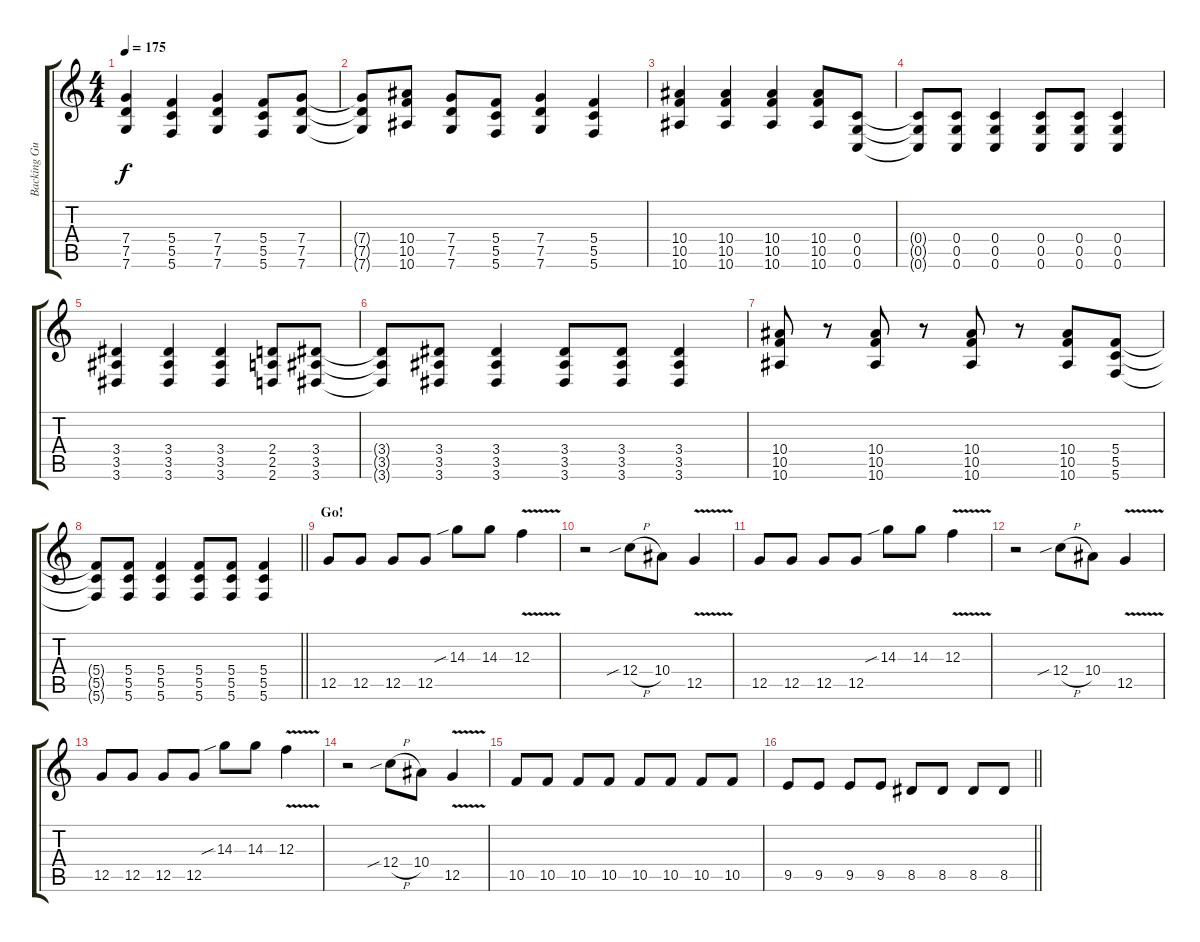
\track ("Backing Guitar" "Backing Gu") {instrument overdrivenguitar}
\staff {score tabs}
\tuning (D4 A3 F3 C3 G2 C2) {hide}
\ts (4 4)
\tempo 175
\clef g2
\ks c
(7.4 7.5 7.6).4{dy f volume 16} (5.4 5.5 5.6).4 (7.4 7.5 7.6).4 (5.4 5.5 5.6).8 (7.4 7.5 7.6).8 |
(7.4{t} 7.5{t} 7.6{t}).8 (10.4 10.5 10.6).8 (7.4 7.5 7.6).8 (5.4 5.5 5.6).8 (7.4 7.5 7.6).4 (5.4 5.5 5.6).4 |
(10.4 10.5 10.6).4 (10.4 10.5 10.6).4 (10.4 10.5 10.6).4 (10.4 10.5 10.6).8 (0.4 0.5 0.6).8 |
(0.4{t} 0.5{t} 0.6{t}).8 (0.4 0.5 0.6).8 (0.4 0.5 0.6).4 (0.4 0.5 0.6).8 (0.4 0.5 0.6).8 (0.4 0.5 0.6).4 |
(3.4 3.5 3.6).4 (3.4 3.5 3.6).4 (3.4 3.5 3.6).4 (2.4 2.5 2.6).8 (3.4 3.5 3.6).8 |
(3.4{t} 3.5{t} 3.6{t}).8 (3.4 3.5 3.6).8 (3.4 3.5 3.6).4 (3.4 3.5 3.6).8 (3.4 3.5 3.6).8 (3.4 3.5 3.6).4 |
(10.4 10.5 10.6).8 r.8 (10.4 10.5 10.6).8 r.8 (10.4 10.5 10.6).8 r.8 (10.4 10.5 10.6).8 (5.4 5.5 5.6).8 |
\barLineRight lightlight
(5.4{t} 5.5{t} 5.6{t}).8 (5.4 5.5 5.6).8 (5.4 5.5 5.6).4 (5.4 5.5 5.6).8 (5.4 5.5 5.6).8 (5.4 5.5 5.6).4 |
\section ("" "Go!")
12.5.8 12.5.8 12.5.8 12.5.8 14.3{sib}.8 14.3.8 12.3{v}.4 |
r.2 12.4{sib h}.8 10.4.8 12.5{v}.4 |
12.5.8 12.5.8 12.5.8 12.5.8 14.3{sib}.8 14.3.8 12.3{v}.4 |
r.2 12.4{sib h}.8 10.4.8 12.5{v}.4 |
12.5.8 12.5.8 12.5.8 12.5.8 14.3{sib}.8 14.3.8 12.3{v}.4 |
r.2 12.4{sib h}.8 10.4.8 12.5{v}.4 |
10.5.8 10.5.8 10.5.8 10.5.8 10.5.8 10.5.8 10.5.8 10.5.8 |
\barLineRight lightlight
9.5.8 9.5.8 9.5.8 9.5.8 8.5.8 8.5.8 8.5.8 8.5.8
